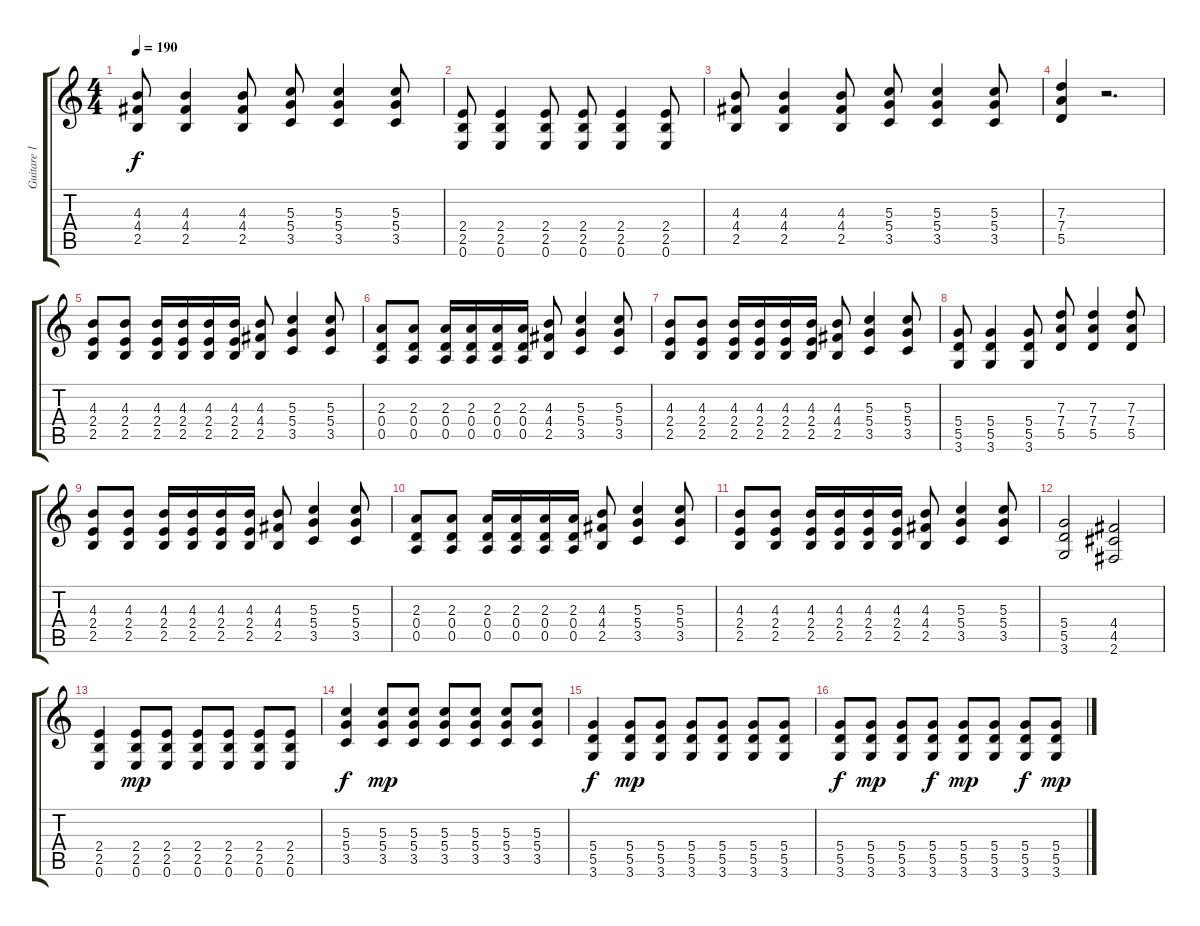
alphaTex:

\track ("Guitare 1" "Guitare 1") {instrument overdrivenguitar}
\staff {score tabs}
\tuning (E4 B3 G3 D3 A2 E2) {hide}
\ts (4 4)
\tempo 190
\clef g2
\ks c
(4.3 4.4 2.5).8{dy f} (4.3 4.4 2.5).4 (4.3 4.4 2.5).8 (5.3 5.4 3.5).8 (5.3 5.4 3.5).4 (5.3 5.4 3.5).8 |
(2.4 2.5 0.6).8 (2.4 2.5 0.6).4 (2.4 2.5 0.6).8 (2.4 2.5 0.6).8 (2.4 2.5 0.6).4 (2.4 2.5 0.6).8 |
(4.3 4.4 2.5).8 (4.3 4.4 2.5).4 (4.3 4.4 2.5).8 (5.3 5.4 3.5).8 (5.3 5.4 3.5).4 (5.3 5.4 3.5).8 |
(7.3 7.4 5.5).4 r.2{d} |
(4.3 2.4 2.5).8 (4.3 2.4 2.5).8 (4.3 2.4 2.5).16 (4.3 2.4 2.5).16 (4.3 2.4 2.5).16 (4.3 2.4 2.5).16 (4.3 4.4 2.5).8 (5.3 5.4 3.5).4 (5.3 5.4 3.5).8 |
(2.3 0.4 0.5).8 (2.3 0.4 0.5).8 (2.3 0.4 0.5).16 (2.3 0.4 0.5).16 (2.3 0.4 0.5).16 (2.3 0.4 0.5).16 (4.3 4.4 2.5).8 (5.3 5.4 3.5).4 (5.3 5.4 3.5).8 |
(4.3 2.4 2.5).8 (4.3 2.4 2.5).8 (4.3 2.4 2.5).16 (4.3 2.4 2.5).16 (4.3 2.4 2.5).16 (4.3 2.4 2.5).16 (4.3 4.4 2.5).8 (5.3 5.4 3.5).4 (5.3 5.4 3.5).8 |
(5.4 5.5 3.6).8 (5.4 5.5 3.6).4 (5.4 5.5 3.6).8 (7.3 7.4 5.5).8 (7.3 7.4 5.5).4 (7.3 7.4 5.5).8 |
(4.3 2.4 2.5).8 (4.3 2.4 2.5).8 (4.3 2.4 2.5).16 (4.3 2.4 2.5).16 (4.3 2.4 2.5).16 (4.3 2.4 2.5).16 (4.3 4.4 2.5).8 (5.3 5.4 3.5).4 (5.3 5.4 3.5).8 |
(2.3 0.4 0.5).8 (2.3 0.4 0.5).8 (2.3 0.4 0.5).16 (2.3 0.4 0.5).16 (2.3 0.4 0.5).16 (2.3 0.4 0.5).16 (4.3 4.4 2.5).8 (5.3 5.4 3.5).4 (5.3 5.4 3.5).8 |
(4.3 2.4 2.5).8 (4.3 2.4 2.5).8 (4.3 2.4 2.5).16 (4.3 2.4 2.5).16 (4.3 2.4 2.5).16 (4.3 2.4 2.5).16 (4.3 4.4 2.5).8 (5.3 5.4 3.5).4 (5.3 5.4 3.5).8 |
(5.4 5.5 3.6).2 (4.4 4.5 2.6).2 |
(2.4 2.5 0.6).4 (2.4 2.5 0.6).8{dy mp} (2.4 2.5 0.6).8 (2.4 2.5 0.6).8 (2.4 2.5 0.6).8 (2.4 2.5 0.6).8 (2.4 2.5 0.6).8 |
(5.3 5.4 3.5).4{dy f} (5.3 5.4 3.5).8{dy mp} (5.3 5.4 3.5).8 (5.3 5.4 3.5).8 (5.3 5.4 3.5).8 (5.3 5.4 3.5).8 (5.3 5.4 3.5).8 |
(5.4 5.5 3.6).4{dy f} (5.4 5.5 3.6).8{dy mp} (5.4 5.5 3.6).8 (5.4 5.5 3.6).8 (5.4 5.5 3.6).8 (5.4 5.5 3.6).8 (5.4 5.5 3.6).8 |
(5.4 5.5 3.6).8{dy f} (5.4 5.5 3.6).8{dy mp} (5.4 5.5 3.6).8 (5.4 5.5 3.6).8{dy f} (5.4 5.5 3.6).8{dy mp} (5.4 5.5 3.6).8 (5.4 5.5 3.6).8{dy f} (5.4 5.5 3.6).8{dy mp}
